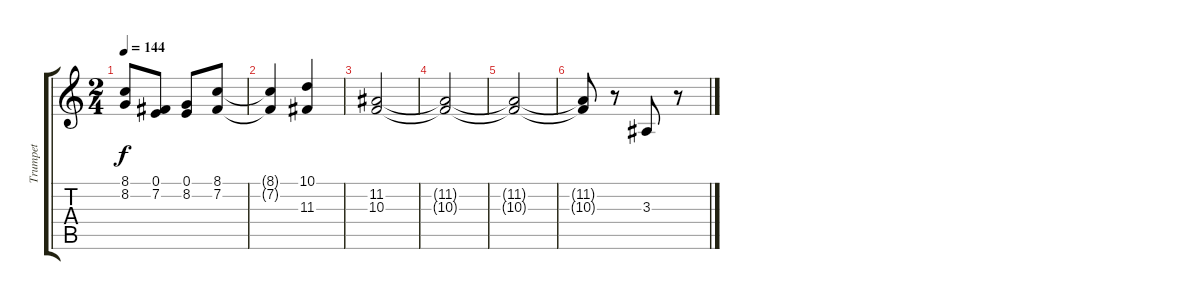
\track ("Trumpet             " "Trumpet   ") {instrument trumpet}
\staff {score tabs}
\tuning (E4 B3 G3 D3 A2 E2) {hide}
\ts (2 4)
\tempo 144
\clef g2
\ks c
(8.1 8.2).8{dy f} (0.1 7.2).8 (0.1 8.2).8 (8.1 7.2).8 |
(8.1{t} 7.2{t}).4 (10.1 11.3).4 |
(11.2 10.3).2 |
(11.2{t} 10.3{t}).2 |
(11.2{t} 10.3{t}).2 |
(11.2{t} 10.3{t}).8 r.8 3.3.8 r.8
